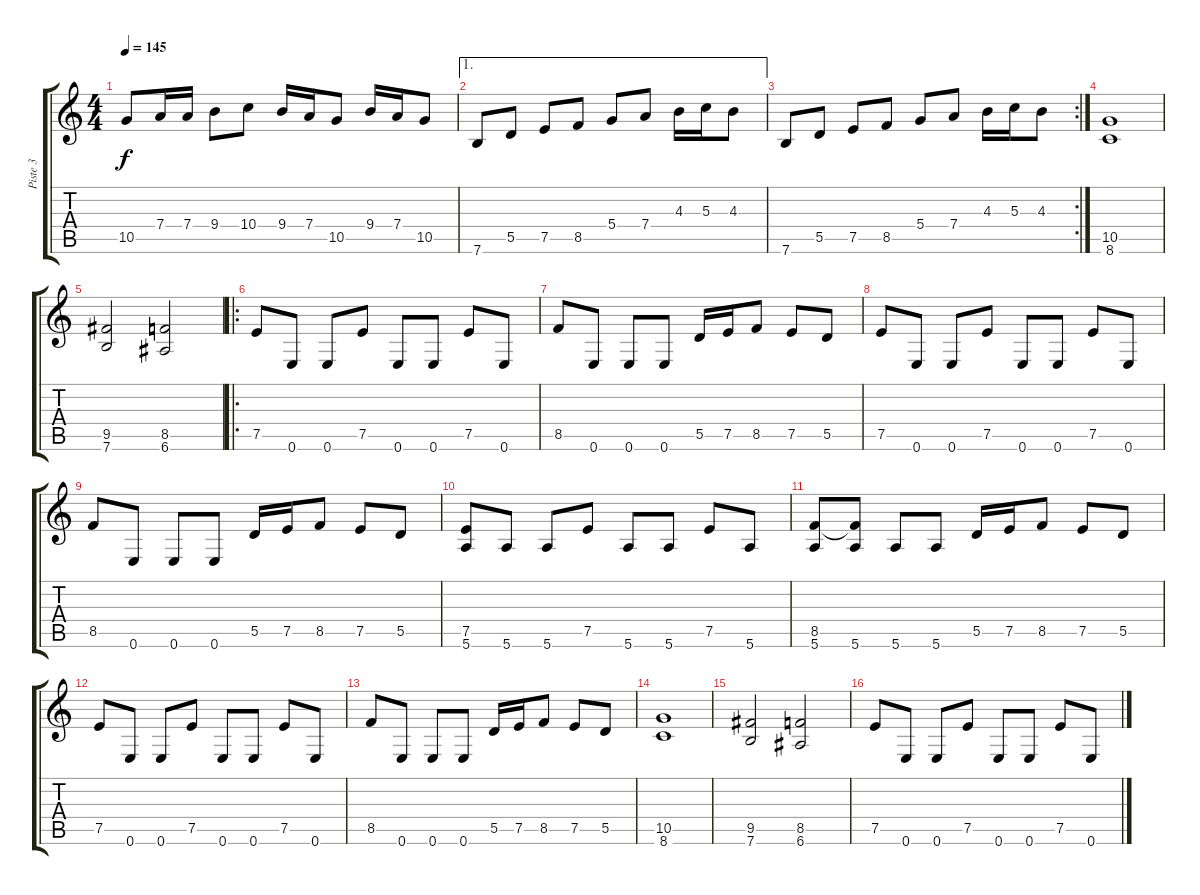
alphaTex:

\track ("Piste 3" "Piste 3") {instrument distortionguitar}
\staff {score tabs}
\tuning (E4 B3 G3 D3 A2 E2) {hide}
\ts (4 4)
\tempo 145
\clef g2
\ks c
10.5.8{dy f} 7.4.16 7.4.16 9.4.8 10.4.8 9.4.16 7.4.16 10.5.8 9.4.16 7.4.16 10.5.8 |
\ae 1
7.6.8 5.5.8 7.5.8 8.5.8 5.4.8 7.4.8 4.3.16 5.3.16 4.3.8 |
\rc 2
7.6.8 5.5.8 7.5.8 8.5.8 5.4.8 7.4.8 4.3.16 5.3.16 4.3.8 |
(10.5 8.6).1 |
(9.5 7.6).2 (8.5 6.6).2 |
\ro
7.5.8 0.6.8 0.6.8 7.5.8 0.6.8 0.6.8 7.5.8 0.6.8 |
8.5.8 0.6.8 0.6.8 0.6.8 5.5.16 7.5.16 8.5.8 7.5.8 5.5.8 |
7.5.8 0.6.8 0.6.8 7.5.8 0.6.8 0.6.8 7.5.8 0.6.8 |
8.5.8 0.6.8 0.6.8 0.6.8 5.5.16 7.5.16 8.5.8 7.5.8 5.5.8 |
(7.5 5.6).8 5.6.8 5.6.8 7.5.8 5.6.8 5.6.8 7.5.8 5.6.8 |
(8.5 5.6).8 (8.5{t} 5.6).8 5.6.8 5.6.8 5.5.16 7.5.16 8.5.8 7.5.8 5.5.8 |
7.5.8 0.6.8 0.6.8 7.5.8 0.6.8 0.6.8 7.5.8 0.6.8 |
8.5.8 0.6.8 0.6.8 0.6.8 5.5.16 7.5.16 8.5.8 7.5.8 5.5.8 |
(10.5 8.6).1 |
(9.5 7.6).2 (8.5 6.6).2 |
7.5.8 0.6.8 0.6.8 7.5.8 0.6.8 0.6.8 7.5.8 0.6.8
